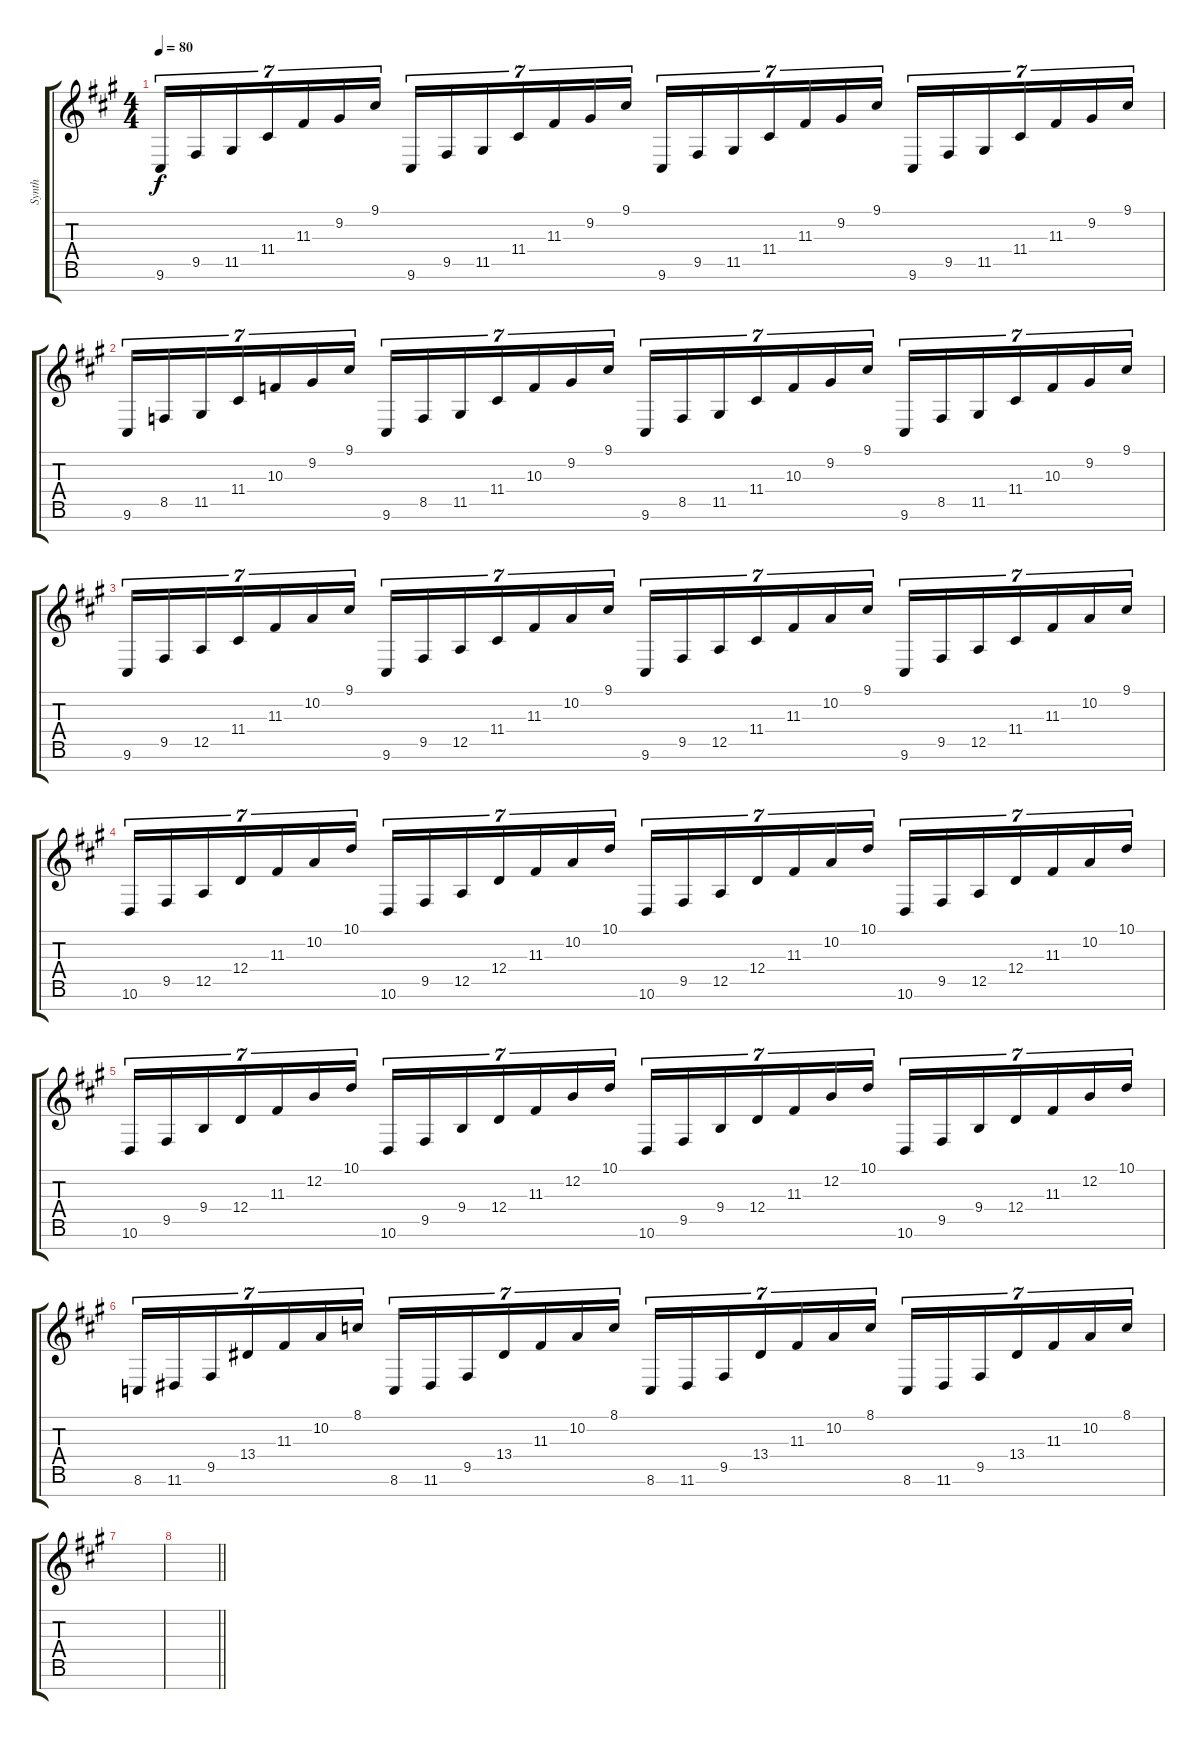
\track ("Synth" "Synth") {instrument lead2sawtooth}
\staff {score tabs}
\tuning (E4 B3 G3 D3 A2 E2 B1) {hide}
\ts (4 4)
\tempo 80
\clef g2
\ks f#minor
9.6.16{tu (7 4) dy f} 9.5.16{tu (7 4)} 11.5.16{tu (7 4)} 11.4.16{tu (7 4)} 11.3.16{tu (7 4)} 9.2.16{tu (7 4)} 9.1.16{tu (7 4)} 9.6.16{tu (7 4)} 9.5.16{tu (7 4)} 11.5.16{tu (7 4)} 11.4.16{tu (7 4)} 11.3.16{tu (7 4)} 9.2.16{tu (7 4)} 9.1.16{tu (7 4)} 9.6.16{tu (7 4)} 9.5.16{tu (7 4)} 11.5.16{tu (7 4)} 11.4.16{tu (7 4)} 11.3.16{tu (7 4)} 9.2.16{tu (7 4)} 9.1.16{tu (7 4)} 9.6.16{tu (7 4)} 9.5.16{tu (7 4)} 11.5.16{tu (7 4)} 11.4.16{tu (7 4)} 11.3.16{tu (7 4)} 9.2.16{tu (7 4)} 9.1.16{tu (7 4)} |
9.6.16{tu (7 4)} 8.5.16{tu (7 4)} 11.5.16{tu (7 4)} 11.4.16{tu (7 4)} 10.3.16{tu (7 4)} 9.2.16{tu (7 4)} 9.1.16{tu (7 4)} 9.6.16{tu (7 4)} 8.5.16{tu (7 4)} 11.5.16{tu (7 4)} 11.4.16{tu (7 4)} 10.3.16{tu (7 4)} 9.2.16{tu (7 4)} 9.1.16{tu (7 4)} 9.6.16{tu (7 4)} 8.5.16{tu (7 4)} 11.5.16{tu (7 4)} 11.4.16{tu (7 4)} 10.3.16{tu (7 4)} 9.2.16{tu (7 4)} 9.1.16{tu (7 4)} 9.6.16{tu (7 4)} 8.5.16{tu (7 4)} 11.5.16{tu (7 4)} 11.4.16{tu (7 4)} 10.3.16{tu (7 4)} 9.2.16{tu (7 4)} 9.1.16{tu (7 4)} |
9.6.16{tu (7 4)} 9.5.16{tu (7 4)} 12.5.16{tu (7 4)} 11.4.16{tu (7 4)} 11.3.16{tu (7 4)} 10.2.16{tu (7 4)} 9.1.16{tu (7 4)} 9.6.16{tu (7 4)} 9.5.16{tu (7 4)} 12.5.16{tu (7 4)} 11.4.16{tu (7 4)} 11.3.16{tu (7 4)} 10.2.16{tu (7 4)} 9.1.16{tu (7 4)} 9.6.16{tu (7 4)} 9.5.16{tu (7 4)} 12.5.16{tu (7 4)} 11.4.16{tu (7 4)} 11.3.16{tu (7 4)} 10.2.16{tu (7 4)} 9.1.16{tu (7 4)} 9.6.16{tu (7 4)} 9.5.16{tu (7 4)} 12.5.16{tu (7 4)} 11.4.16{tu (7 4)} 11.3.16{tu (7 4)} 10.2.16{tu (7 4)} 9.1.16{tu (7 4)} |
10.6.16{tu (7 4)} 9.5.16{tu (7 4)} 12.5.16{tu (7 4)} 12.4.16{tu (7 4)} 11.3.16{tu (7 4)} 10.2.16{tu (7 4)} 10.1.16{tu (7 4)} 10.6.16{tu (7 4)} 9.5.16{tu (7 4)} 12.5.16{tu (7 4)} 12.4.16{tu (7 4)} 11.3.16{tu (7 4)} 10.2.16{tu (7 4)} 10.1.16{tu (7 4)} 10.6.16{tu (7 4)} 9.5.16{tu (7 4)} 12.5.16{tu (7 4)} 12.4.16{tu (7 4)} 11.3.16{tu (7 4)} 10.2.16{tu (7 4)} 10.1.16{tu (7 4)} 10.6.16{tu (7 4)} 9.5.16{tu (7 4)} 12.5.16{tu (7 4)} 12.4.16{tu (7 4)} 11.3.16{tu (7 4)} 10.2.16{tu (7 4)} 10.1.16{tu (7 4)} |
10.6.16{tu (7 4)} 9.5.16{tu (7 4)} 9.4.16{tu (7 4)} 12.4.16{tu (7 4)} 11.3.16{tu (7 4)} 12.2.16{tu (7 4)} 10.1.16{tu (7 4)} 10.6.16{tu (7 4)} 9.5.16{tu (7 4)} 9.4.16{tu (7 4)} 12.4.16{tu (7 4)} 11.3.16{tu (7 4)} 12.2.16{tu (7 4)} 10.1.16{tu (7 4)} 10.6.16{tu (7 4)} 9.5.16{tu (7 4)} 9.4.16{tu (7 4)} 12.4.16{tu (7 4)} 11.3.16{tu (7 4)} 12.2.16{tu (7 4)} 10.1.16{tu (7 4)} 10.6.16{tu (7 4)} 9.5.16{tu (7 4)} 9.4.16{tu (7 4)} 12.4.16{tu (7 4)} 11.3.16{tu (7 4)} 12.2.16{tu (7 4)} 10.1.16{tu (7 4)} |
8.6.16{tu (7 4)} 11.6.16{tu (7 4)} 9.5.16{tu (7 4)} 13.4.16{tu (7 4)} 11.3.16{tu (7 4)} 10.2.16{tu (7 4)} 8.1.16{tu (7 4)} 8.6.16{tu (7 4)} 11.6.16{tu (7 4)} 9.5.16{tu (7 4)} 13.4.16{tu (7 4)} 11.3.16{tu (7 4)} 10.2.16{tu (7 4)} 8.1.16{tu (7 4)} 8.6.16{tu (7 4)} 11.6.16{tu (7 4)} 9.5.16{tu (7 4)} 13.4.16{tu (7 4)} 11.3.16{tu (7 4)} 10.2.16{tu (7 4)} 8.1.16{tu (7 4)} 8.6.16{tu (7 4)} 11.6.16{tu (7 4)} 9.5.16{tu (7 4)} 13.4.16{tu (7 4)} 11.3.16{tu (7 4)} 10.2.16{tu (7 4)} 8.1.16{tu (7 4)} |
|
\barLineRight lightlight
